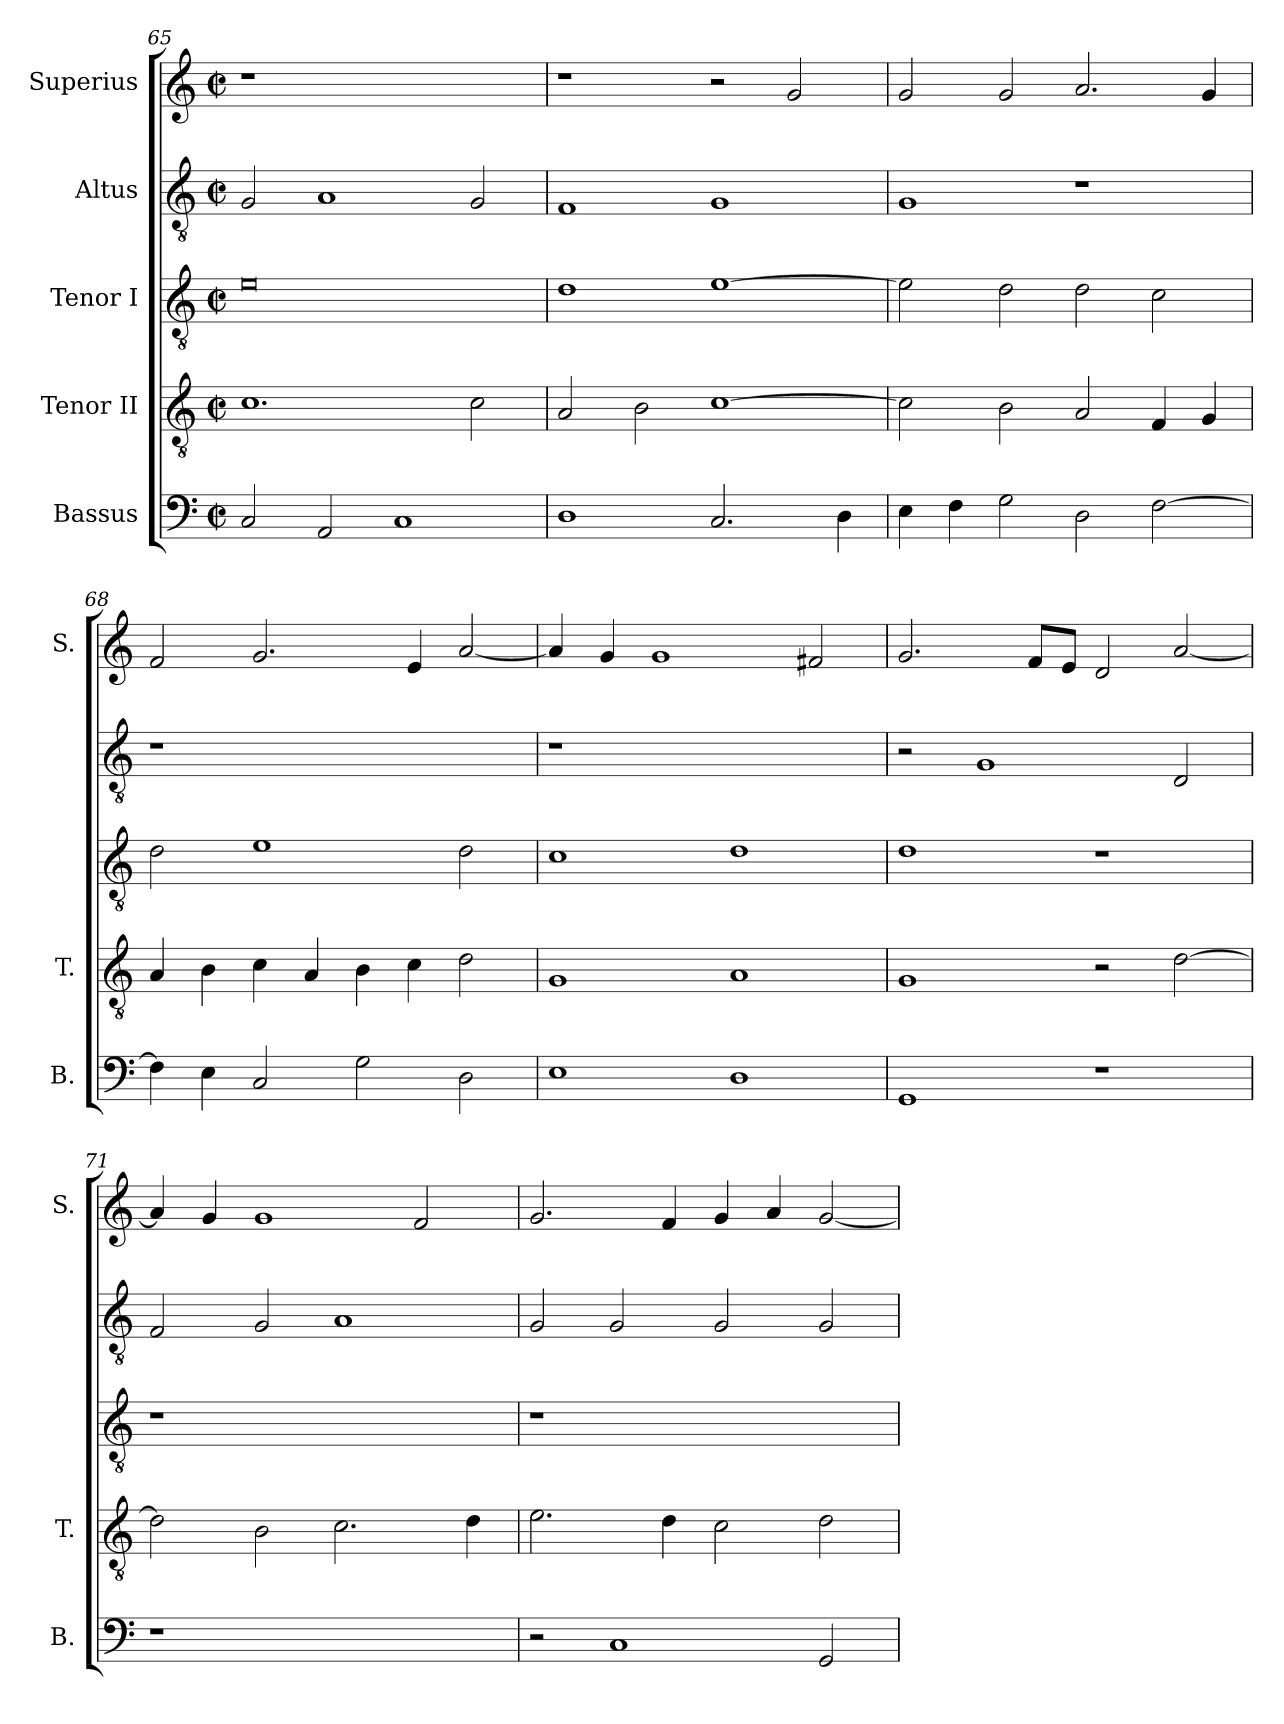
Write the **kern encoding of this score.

**kern	**kern	**kern	**kern	**kern
*part5	*part4	*part3	*part2	*part1
*staff5	*staff4	*staff3	*staff2	*staff1
*I"Bassus	*I"Tenor II	*I"Tenor I	*I"Altus	*I"Superius
*I'B.	*I'T.	*	*	*I'S.
*clefF4	*clefGv2	*clefGv2	*clefGv2	*clefG2
*	*ITrd7c12	*ITrd7c12	*ITrd7c12	*
*k[]	*k[]	*k[]	*k[]	*k[]
*C:	*C:	*C:	*C:	*C:
*M2/2	*M2/2	*M2/2	*M2/2	*M2/2
*met(c|)	*met(c|)	*met(c|)	*met(c|)	*met(c|)
=65	=65	=65	=65	=65
!	!	!	!	!LO:N:vis=1
2Ci/	1.Ci	0Ei	2GGi/	1r
2AAi/	.	.	1AAi	.
1Ci	.	.	.	1ryy
.	2Ci\	.	2GGi/	.
=66	=66	=66	=66	=66
1Di	2AAi/	1Di	1FFi	1r
.	2BBi\	.	.	.
2.Ci/	[>1Ci	[>1Ei	1GGi	2r
.	.	.	.	2gi/
4Di\	.	.	.	.
=67	=67	=67	=67	=67
4Ei\	2Ci\]	2Ei\]	1GGi	2gi/
4Fi\	.	.	.	.
2Gi\	2BBi\	2Di\	.	2gi/
2Di\	2AAi/	2Di\	1r	2.ai/
[>2Fi\	4FFi/	2Ci\	.	.
.	4GGi/	.	.	4gi/
!!LO:LB:g=z
=68	=68	=68	=68	=68
!	!	!	!LO:N:vis=1	!
4Fi\]	4AAi/	2Di\	1r	2fi/
4Ei\	4BBi\	.	.	.
2Ci/	4Ci\	1Ei	.	2.gi/
.	4AAi/	.	.	.
2Gi\	4BBi\	.	1ryy	.
.	4Ci\	.	.	4ei/
2Di\	2Di\	2Di\	.	[<2ai/
=69	=69	=69	=69	=69
!	!	!	!LO:N:vis=1	!
1Ei	1GGi	1Ci	1r	4ai/]
.	.	.	.	4gi/
.	.	.	.	1gi
1Di	1AAi	1Di	1ryy	.
.	.	.	.	2f#Xi/
=70	=70	=70	=70	=70
1GGi	1GGi	1Di	2r	2.gi/
.	.	.	1GGi	.
.	.	.	.	8fi/L
.	.	.	.	8ei/J
1r	2r	1r	.	2di/
.	[>2Di\	.	2DDi/	[<2ai/
=71	=71	=71	=71	=71
!LO:N:vis=1	!	!LO:N:vis=1	!	!
1r	2Di\]	1r	2FFi/	4ai/]
.	.	.	.	4gi/
.	2BBi\	.	2GGi/	1gi
1ryy	2.Ci\	1ryy	1AAi	.
.	.	.	.	2fi/
.	4Di\	.	.	.
=72	=72	=72	=72	=72
!	!	!LO:N:vis=1	!	!
2r	2.Ei\	1r	2GGi/	2.gi/
1Ci	.	.	2GGi/	.
.	4Di\	.	.	4fi/
.	2Ci\	1ryy	2GGi/	4gi/
.	.	.	.	4ai/
2GGi/	2Di\	.	2GGi/	[<2gi/
=	=	=	=	=
*-	*-	*-	*-	*-
